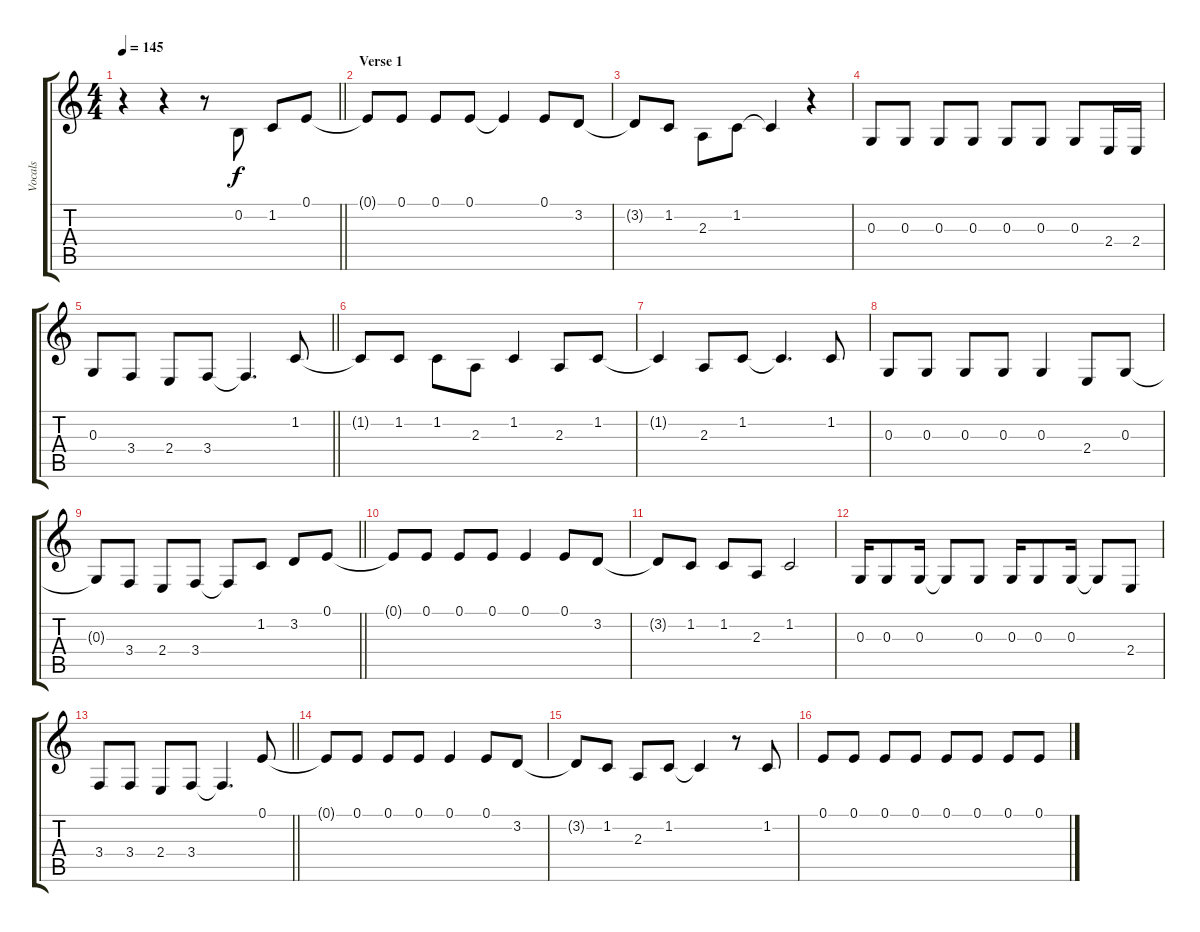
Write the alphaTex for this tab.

\track ("Vocals" "Vocals") {instrument trumpet}
\staff {score tabs}
\tuning (E4 B3 G3 D3 A2 E2) {hide}
\ts (4 4)
\tempo 145
\clef g2
\barLineRight lightlight
\ks c
r.4{dy f} r.4 r.8 0.2.8{beam Down} 1.2.8 0.1.8 |
\section ("" "Verse 1")
0.1{t}.8 0.1.8 0.1.8 0.1.8 0.1{t}.4 0.1.8 3.2.8 |
3.2{t}.8 1.2.8 2.3.8{beam Down} 1.2.8{beam Down} 1.2{t}.4 r.4 |
0.3.8 0.3.8 0.3.8 0.3.8 0.3.8 0.3.8 0.3.8 2.4.16 2.4.16 |
\barLineRight lightlight
0.3.8 3.4.8 2.4.8 3.4.8 3.4{t}.4{d} 1.2.8 |
1.2{t}.8 1.2.8 1.2.8{beam Down} 2.3.8{beam Down} 1.2.4 2.3.8{beam Up} 1.2.8{beam Up} |
1.2{t}.4 2.3.8 1.2.8 1.2{t}.4{d} 1.2.8 |
0.3.8 0.3.8 0.3.8 0.3.8 0.3.4 2.4.8 0.3.8 |
\barLineRight lightlight
0.3{t}.8 3.4.8 2.4.8 3.4.8 3.4{t}.8 1.2.8 3.2.8 0.1.8 |
0.1{t}.8 0.1.8 0.1.8 0.1.8 0.1.4 0.1.8 3.2.8 |
3.2{t}.8 1.2.8 1.2.8 2.3.8 1.2.2 |
0.3.16 0.3.8 0.3.16 0.3{t}.8 0.3.8 0.3.16 0.3.8 0.3.16 0.3{t}.8 2.4.8 |
\barLineRight lightlight
3.4.8 3.4.8 2.4.8 3.4.8 3.4{t}.4{d} 0.1.8 |
0.1{t}.8 0.1.8 0.1.8 0.1.8 0.1.4 0.1.8 3.2.8 |
3.2{t}.8 1.2.8 2.3.8 1.2.8 1.2{t}.4 r.8 1.2.8 |
0.1.8 0.1.8 0.1.8 0.1.8 0.1.8 0.1.8 0.1.8 0.1.8
